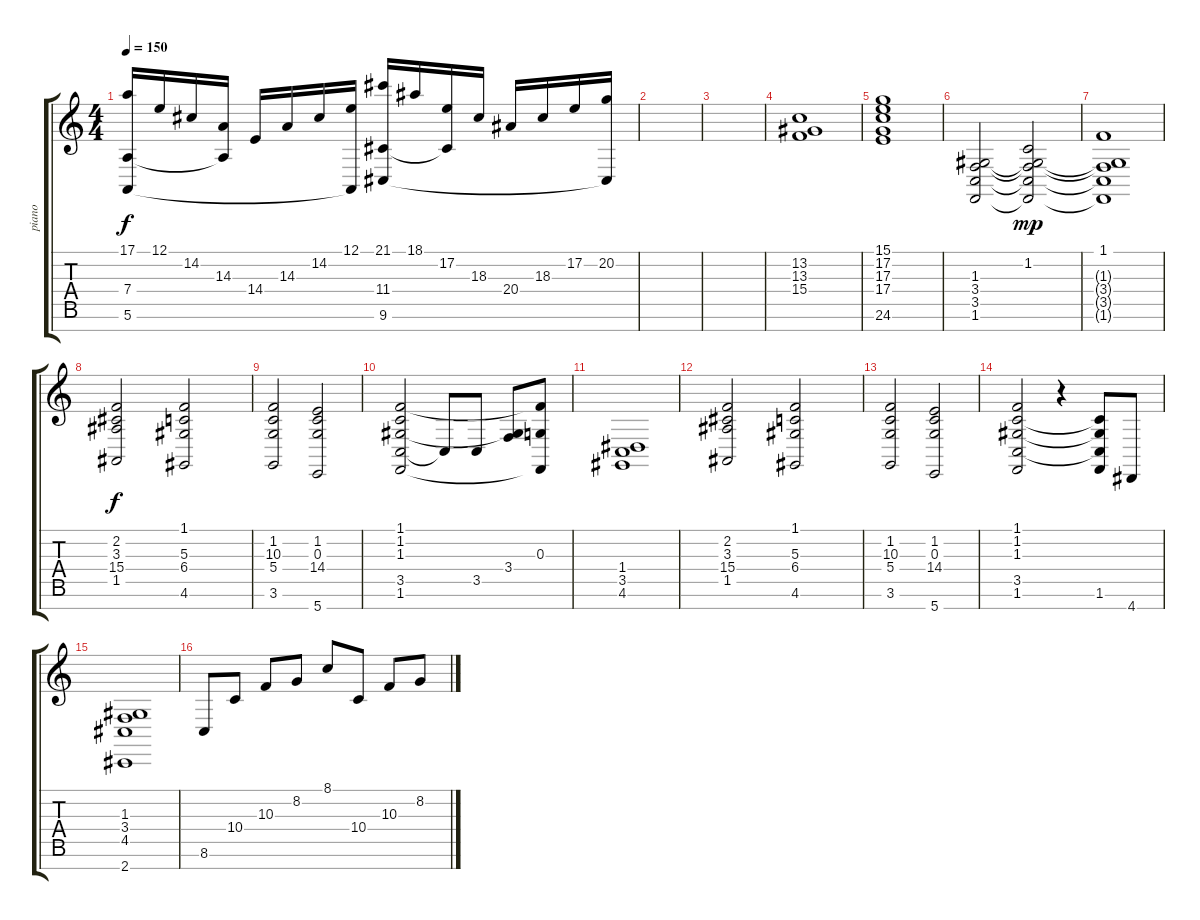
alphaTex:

\track ("piano" "piano") {instrument acousticgrandpiano}
\staff {score tabs}
\tuning (E4 B3 G3 D3 A2 E2 B1) {hide}
\ts (4 4)
\tempo 150
\clef g2
\ks c
(17.1 7.4 5.6).16{dy f} 12.1.16 14.2.16 (14.3 7.4{t}).16 14.4.16 14.3.16 14.2.16 (12.1 5.6{t}).16 (21.1 11.4 9.6).16 18.1.16 (17.2 11.4{t}).16 18.3.16 20.4.16 18.3.16 17.2.16 (20.2 9.6{t}).16 |
|
|
(13.2 13.3 15.4).1 |
(15.1 17.2 17.3 17.4 24.6).1 |
(1.3 3.4 3.5 1.6).2 (1.2 1.3{t} 3.4{t} 3.5{t} 1.6{t}).2{dy mp} |
(1.1 1.3{t} 3.4{t} 3.5{t} 1.6{t}).1 |
(2.2 3.3 15.4 1.5).2{dy f} (1.1 5.3 6.4 4.6).2 |
(1.2 10.3 5.4 3.6).2 (1.2 0.3 14.4 5.7).2 |
(1.1 1.2 1.3 3.5 1.6).2 3.5{t}.8 3.5.8 (1.3{t} 3.4).8 (1.1{t} 0.3 1.6{t}).8 |
(1.4 3.5 4.6).1 |
(2.2 3.3 15.4 1.5).2 (1.1 5.3 6.4 4.6).2 |
(1.2 10.3 5.4 3.6).2 (1.2 0.3 14.4 5.7).2 |
(1.1 1.2 1.3 3.5 1.6).2 r.4 (1.2{t} 1.3{t} 3.5{t} 1.6).8 4.7.8 |
(1.3 3.4 4.5 2.7).1 |
8.6.8 10.4.8 10.3.8 8.2.8 8.1.8 10.4.8 10.3.8 8.2.8
